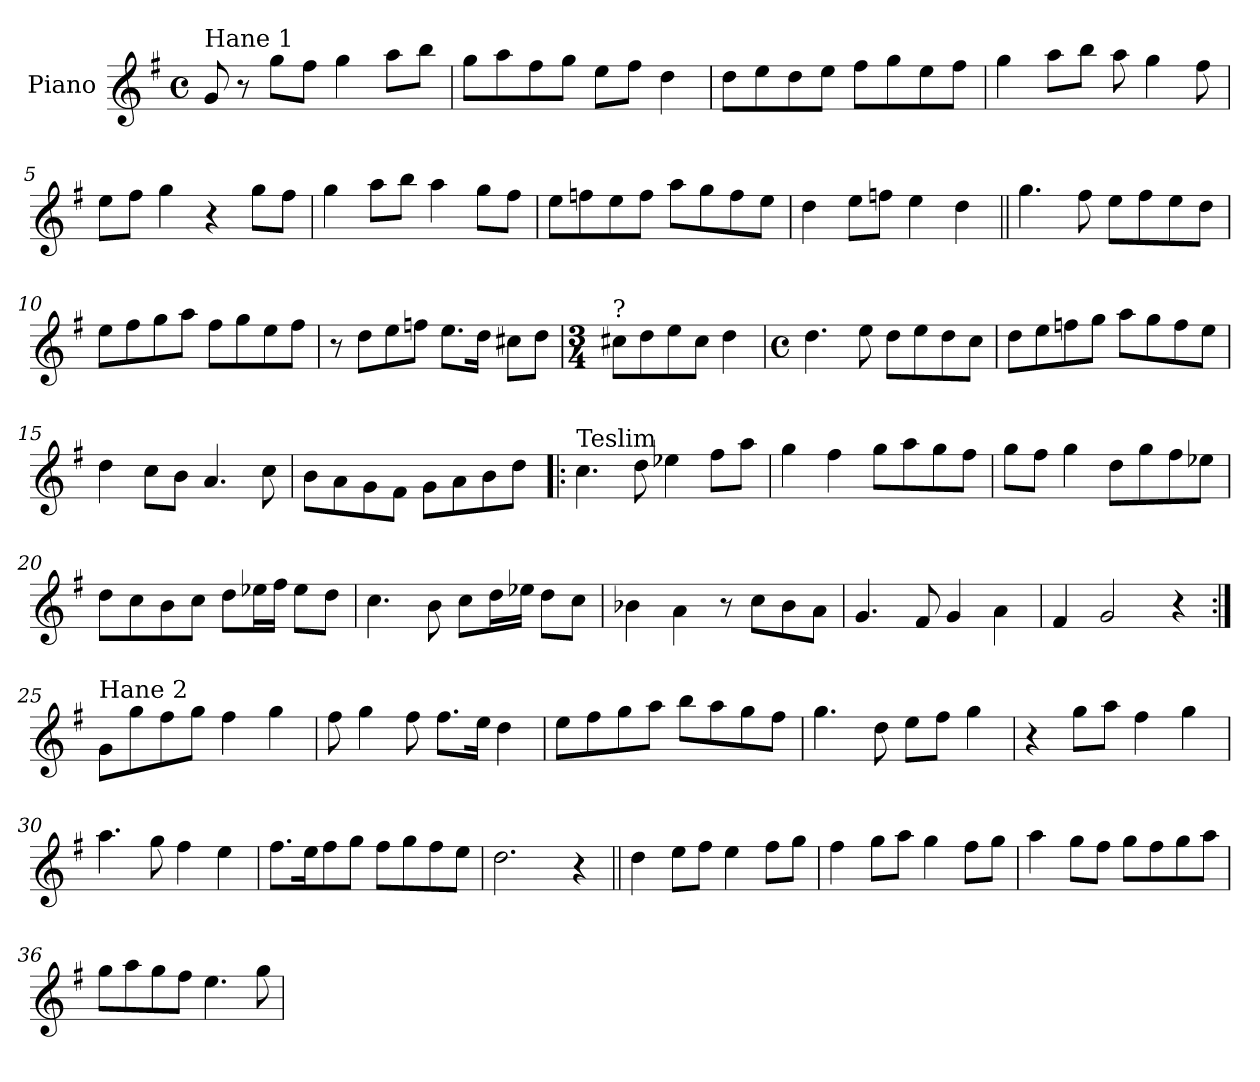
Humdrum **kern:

**kern
*part1
*staff1
*I"Piano
*I'Pno.
*clefG2
*k[f#]
*M4/4
*met(c)
=1
!LO:TX:a:t=Hane 1
8g/
8r
8gg\L
8ff#\J
4gg\
8aa\L
8bb\J
=2
8gg\L
8aa\
8ff#\
8gg\J
8ee\L
8ff#\J
4dd\
=3
8dd\L
8ee\
8dd\
8ee\J
8ff#\L
8gg\
8ee\
8ff#\J
=4
4gg\
8aa\L
8bb\J
8aa\
4gg\
8ff#\
!!LO:LB:g=z
=5
8ee\L
8ff#\J
4gg\
4r
8gg\L
8ff#\J
=6
4gg\
8aa\L
8bb\J
4aa\
8gg\L
8ff#\J
=7
8ee\L
8ffn\
8ee\
8ff\J
8aa\L
8gg\
8ff\
8ee\J
=8
4dd\
8ee\L
8ffn\J
4ee\
4dd\
!!LO:LB:g=z
=9||
4.gg\
8ff#\
8ee\L
8ff#\
8ee\
8dd\J
=10
8ee\L
8ff#\
8gg\
8aa\J
8ff#\L
8gg\
8ee\
8ff#\J
=11
8r
8dd\L
8ee\
8ffn\J
8.ee\L
16dd\Jk
8cc#X\L
8dd\J
=12
*M3/4
!LO:TX:a:t=?
8cc#X\L
8dd\
8ee\
8cc#\J
4dd\
!!LO:LB:g=z
=13
*M4/4
*met(c)
4.dd\
8ee\
8dd\L
8ee\
8dd\
8cc\J
=14
8dd\L
8ee\
8ffn\
8gg\J
8aa\L
8gg\
8ff\
8ee\J
=15
4dd\
8cc\L
8b\J
4.a/
8cc\
=16
8b\L
8a\
8g\
8f#\J
8g\L
8a\
8b\
8dd\J
!!LO:LB:g=z
=17!|:
!LO:TX:a:t=Teslim
4.cc\
8dd\
4ee-X\
8ff#\L
8aa\J
=18
4gg\
4ff#\
8gg\L
8aa\
8gg\
8ff#\J
=19
8gg\L
8ff#\J
4gg\
8dd\L
8gg\
8ff#\
8ee-X\J
=20
8dd\L
8cc\
8b\
8cc\J
8dd\L
16ee-X\L
16ff#\JJ
8ee-\L
8dd\J
!!LO:LB:g=z
=21
4.cc\
8b\
8cc\L
16dd\L
16ee-X\JJ
8dd\L
8cc\J
=22
4b-X\
4a\
8r
8cc\L
8b-\
8a\J
=23
4.g/
8f#/
4g/
4a\
=24
4f#/
2g/
4r
!!LO:LB:g=z
=25:|!
!LO:TX:a:t=Hane 2
8g\L
8gg\
8ff#\
8gg\J
4ff#\
4gg\
=26
8ff#\
4gg\
8ff#\
8.ff#\L
16ee\Jk
4dd\
=27
8ee\L
8ff#\
8gg\
8aa\J
8bb\L
8aa\
8gg\
8ff#\J
=28
4.gg\
8dd\
8ee\L
8ff#\J
4gg\
!!LO:LB:g=z
=29
4r
8gg\L
8aa\J
4ff#\
4gg\
=30
4.aa\
8gg\
4ff#\
4ee\
=31
8.ff#\L
16ee\K
8ff#\
8gg\J
8ff#\L
8gg\
8ff#\
8ee\J
=32
2.dd\
4r
=33||
4dd\
8ee\L
8ff#\J
4ee\
8ff#\L
8gg\J
!!LO:PB:g=z
=34
4ff#\
8gg\L
8aa\J
4gg\
8ff#\L
8gg\J
=35
4aa\
8gg\L
8ff#\J
8gg\L
8ff#\
8gg\
8aa\J
=36
8gg\L
8aa\
8gg\
8ff#\J
4.ee\
8gg\
=
*-
